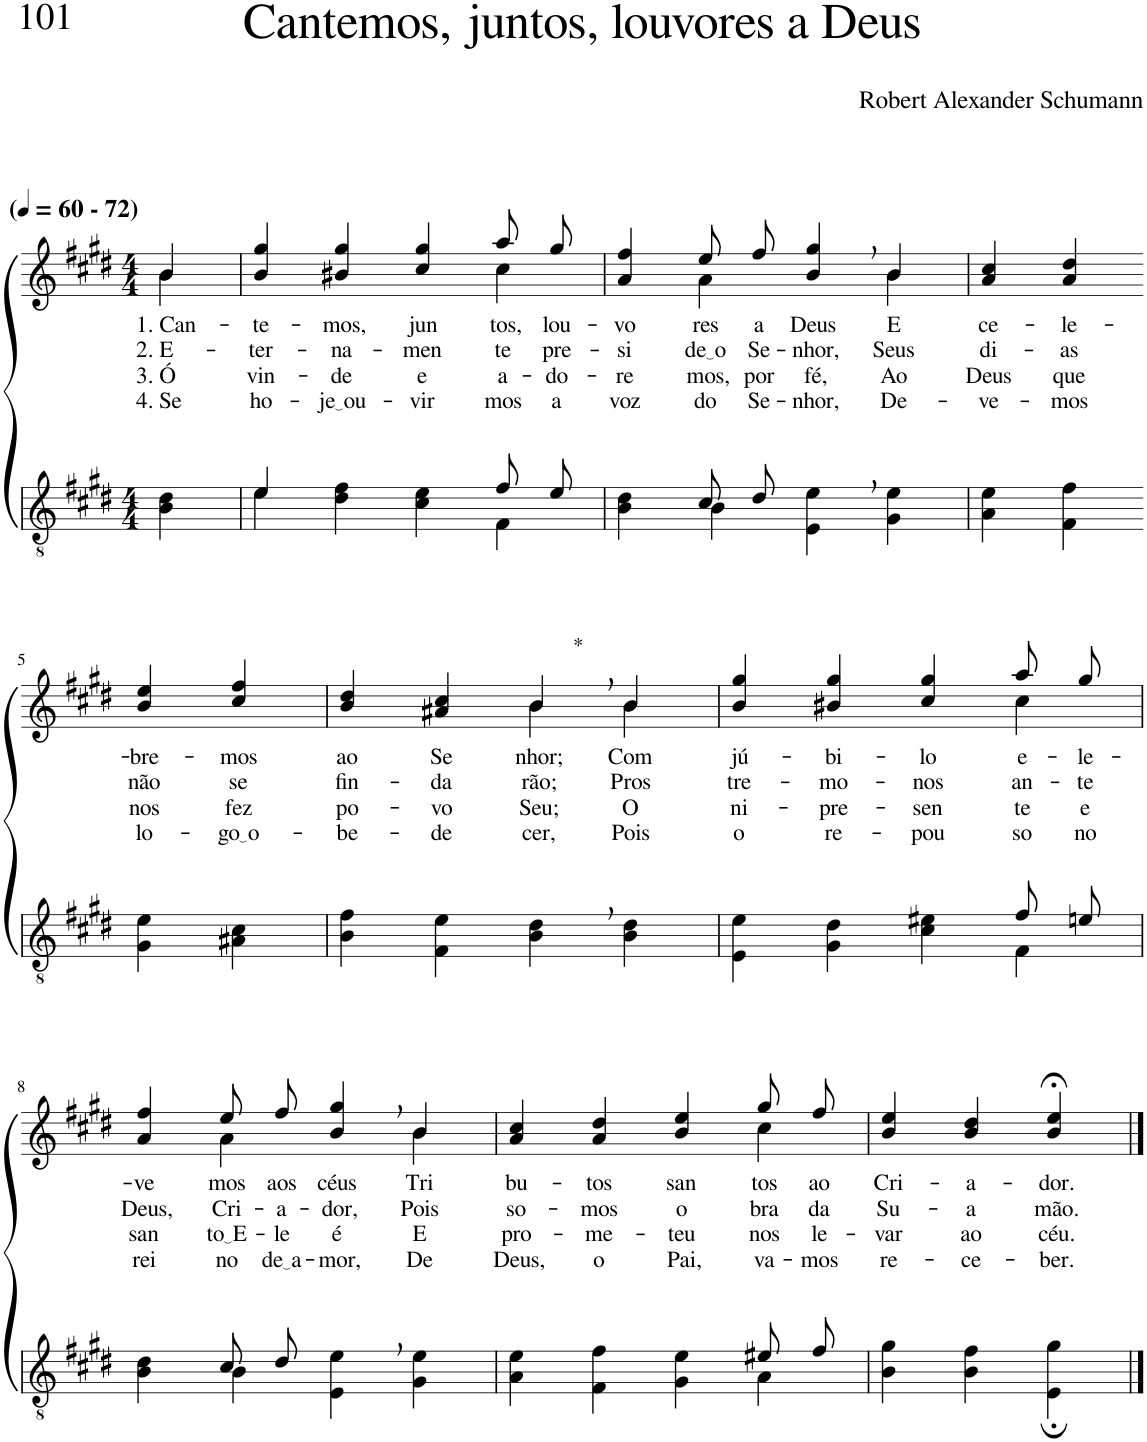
**kern	**kern	**text	**text	**text	**text
*part2	*part1	*part1	*part1	*part1	*part1
*staff2	*staff1	*staff1	*staff1	*staff1	*staff1
*I"Parte III e IV	*I"Parte I e II	*	*	*	*
*clefGv2	*clefG2	*	*	*	*
*Trd5c9	*Trd5c9	*	*	*	*
*k[f#c#g#d#]	*k[f#c#g#d#]	*	*	*	*
*M4/4	*M4/4	*	*	*	*
*MM60	*MM60	*	*	*	*
=1	=1	=1	=1	=1	=1
!	!LO:TX:a:B:t=(	!	!	!	!
!	!LO:TX:a:B:t=- 72)	!	!	!	!
!	!	!LO:LY:b	!LO:LY:b	!LO:LY:b	!LO:LY:b
*	*^	*	*	*	*
4B\ 4d#\	4b\	4b/	1. Can-	2. E-	3. Ó	4. Se
=2	=2	=2	=2	=2	=2	=2
*^	*	*	*	*	*	*
!	!	!	!	!LO:LY:b	!LO:LY:b	!LO:LY:b	!LO:LY:b
4e/	4e\	4b/ 4gg#/	2.ryy	-te-	-ter-	vin-	ho-
!	!	!	!	!LO:LY:b	!LO:LY:b	!LO:LY:b	!LO:LY:b
2ryy	4d#\ 4f#\	4b#X/ 4gg#/	.	-mos,	-na-	-de	je ou
!	!	!	!	!LO:LY:b	!LO:LY:b	!LO:LY:b	!LO:LY:b
.	4c#\ 4e\	4cc#/ 4gg#/	.	jun-	-men-	e	-vir-
!	!	!	!	!LO:LY:b	!LO:LY:b	!LO:LY:b	!LO:LY:b
8f#/L	4F#\	8aa/L	4cc#\	-tos,	-te	a-	-mos
!	!	!	!	!LO:LY:b	!LO:LY:b	!LO:LY:b	!LO:LY:b
8e/J	.	8gg#/J	.	lou-	pre-	-do-	a
=3	=3	=3	=3	=3	=3	=3	=3
!	!	!	!	!LO:LY:b	!LO:LY:b	!LO:LY:b	!LO:LY:b
4ryy	4B\ 4d#\	4a/ 4ff#/	4ryy	-vo-	-si-	-re-	voz
!	!	!	!	!LO:LY:b	!LO:LY:b	!LO:LY:b	!LO:LY:b
8c#/L	4B\	8ee/L	4a\	-res	de o	-mos,	do
!	!	!	!	!LO:LY:b	!LO:LY:b	!LO:LY:b	!LO:LY:b
8d#/J	.	8ff#/J	.	a	Se-	por	Se-
!	!	!	!	!LO:LY:b	!LO:LY:b	!LO:LY:b	!LO:LY:b
4ryy	4E\ 4e\	4b/, 4gg#/,	4ryy	Deus	-nhor,	fé,	-nhor,
!	!	!	!	!LO:LY:b	!LO:LY:b	!LO:LY:b	!LO:LY:b
4ryy	4G#\ 4e\	4b/	4b\	E	Seus	Ao	De-
=4	=4	=4	=4	=4	=4	=4	=4
!	!	!	!	!LO:LY:b	!LO:LY:b	!LO:LY:b	!LO:LY:b
*v	*v	*	*	*	*	*	*
*	*v	*v	*	*	*	*
4A\ 4e\	4a/ 4cc#/	ce-	di-	Deus	-ve-
!	!	!LO:LY:b	!LO:LY:b	!LO:LY:b	!LO:LY:b
4F#\ 4f#\	4a/ 4dd#/	-le-	-as	que	-mos
!!LO:LB:g=z
=5-	=5-	=5-	=5-	=5-	=5-
!	!	!LO:LY:b	!LO:LY:b	!LO:LY:b	!LO:LY:b
4G#\ 4e\	4b/ 4ee/	-bre-	não	nos	lo-
!	!	!LO:LY:b	!LO:LY:b	!LO:LY:b	!LO:LY:b
4A#X\ 4c#\	4cc#/ 4ff#/	-mos	se	fez	go o
=6	=6	=6	=6	=6	=6
!	!	!LO:LY:b	!LO:LY:b	!LO:LY:b	!LO:LY:b
*	*^	*	*	*	*
4B\ 4f#\	4b/ 4dd#/	2ryy	ao	fin-	po-	-be-
!	!	!	!LO:LY:b	!LO:LY:b	!LO:LY:b	!LO:LY:b
4F#\ 4e\	4a#X/ 4cc#/	.	Se-	-da-	-vo	-de-
!	!LO:TX:a:t=*	!	!	!	!	!
!	!	!	!LO:LY:b	!LO:LY:b	!LO:LY:b	!LO:LY:b
4B\, 4d#\,	4b,/	4b\	-nhor;	-rão;	Seu;	-cer,
!	!	!	!LO:LY:b	!LO:LY:b	!LO:LY:b	!LO:LY:b
4B\ 4d#\	4b/	4b\	Com	Pros-	O-	Pois
=7	=7	=7	=7	=7	=7	=7
*^	*	*	*	*	*	*
!	!	!	!	!LO:LY:b	!LO:LY:b	!LO:LY:b	!LO:LY:b
2.ryy	4E\ 4e\	4b/ 4gg#/	2.ryy	jú-	-tre-	-ni-	o
!	!	!	!	!LO:LY:b	!LO:LY:b	!LO:LY:b	!LO:LY:b
.	4G#\ 4d#\	4b#X/ 4gg#/	.	-bi-	-mo-	-pre-	re-
!	!	!	!	!LO:LY:b	!LO:LY:b	!LO:LY:b	!LO:LY:b
.	4c#\ 4e#X\	4cc#/ 4gg#/	.	-lo	-nos	-sen-	-pou-
!	!	!	!	!LO:LY:b	!LO:LY:b	!LO:LY:b	!LO:LY:b
8f#/L	4F#\	8aa/L	4cc#\	e-	an-	-te	-so
!	!	!	!	!LO:LY:b	!LO:LY:b	!LO:LY:b	!LO:LY:b
8en/J	.	8gg#/J	.	-le-	-te	e	no
!!LO:LB:g=z	!!
=8	=8	=8	=8	=8	=8	=8	=8
!	!	!	!	!LO:LY:b	!LO:LY:b	!LO:LY:b	!LO:LY:b
4ryy	4B\ 4d#\	4a/ 4ff#/	4ryy	-ve-	Deus,	san-	rei-
!	!	!	!	!LO:LY:b	!LO:LY:b	!LO:LY:b	!LO:LY:b
8c#/L	4B\	8ee/L	4a\	mos	Cri-	to E	-no
!	!	!	!	!LO:LY:b	!LO:LY:b	!LO:LY:b	!LO:LY:b
8d#/J	.	8ff#/J	.	aos	-a-	-le	de a
!	!	!	!	!LO:LY:b	!LO:LY:b	!LO:LY:b	!LO:LY:b
4ryy	4E\ 4e\	4b/, 4gg#/,	4ryy	céus	-dor,	é	-mor,
!	!	!	!	!LO:LY:b	!LO:LY:b	!LO:LY:b	!LO:LY:b
4ryy	4G#\ 4e\	4b/	4b\	Tri-	Pois	E	De
=9	=9	=9	=9	=9	=9	=9	=9
!	!	!	!	!LO:LY:b	!LO:LY:b	!LO:LY:b	!LO:LY:b
2.ryy	4A\ 4e\	4a/ 4cc#/	2.ryy	-bu-	so-	pro-	Deus,
!	!	!	!	!LO:LY:b	!LO:LY:b	!LO:LY:b	!LO:LY:b
.	4F#\ 4f#\	4a/ 4dd#/	.	-tos	-mos	-me-	o
!	!	!	!	!LO:LY:b	!LO:LY:b	!LO:LY:b	!LO:LY:b
.	4G#\ 4e\	4b/ 4ee/	.	san-	o-	-teu	Pai,
!	!	!	!	!LO:LY:b	!LO:LY:b	!LO:LY:b	!LO:LY:b
8e#X/L	4A\	8gg#/L	4cc#\	-tos	-bra	nos	va-
!	!	!	!	!LO:LY:b	!LO:LY:b	!LO:LY:b	!LO:LY:b
8f#/J	.	8ff#/J	.	ao	da	le-	-mos
*v	*v	*	*	*	*	*	*
*	*v	*v	*	*	*	*
=10	=10	=10	=10	=10	=10
!	!	!LO:LY:b	!LO:LY:b	!LO:LY:b	!LO:LY:b
4B\ 4g#\	4b/ 4ee/	Cri-	Su-	-var	re-
!	!	!LO:LY:b	!LO:LY:b	!LO:LY:b	!LO:LY:b
4B\ 4f#\	4b/ 4dd#/	-a-	-a	ao	-ce-
!	!	!LO:LY:b	!LO:LY:b	!LO:LY:b	!LO:LY:b
4E\; 4g#\;	4b/;< 4ee/;<	-dor.	mão.	céu.	-ber.
==	==	==	==	==	==
*-	*-	*-	*-	*-	*-
